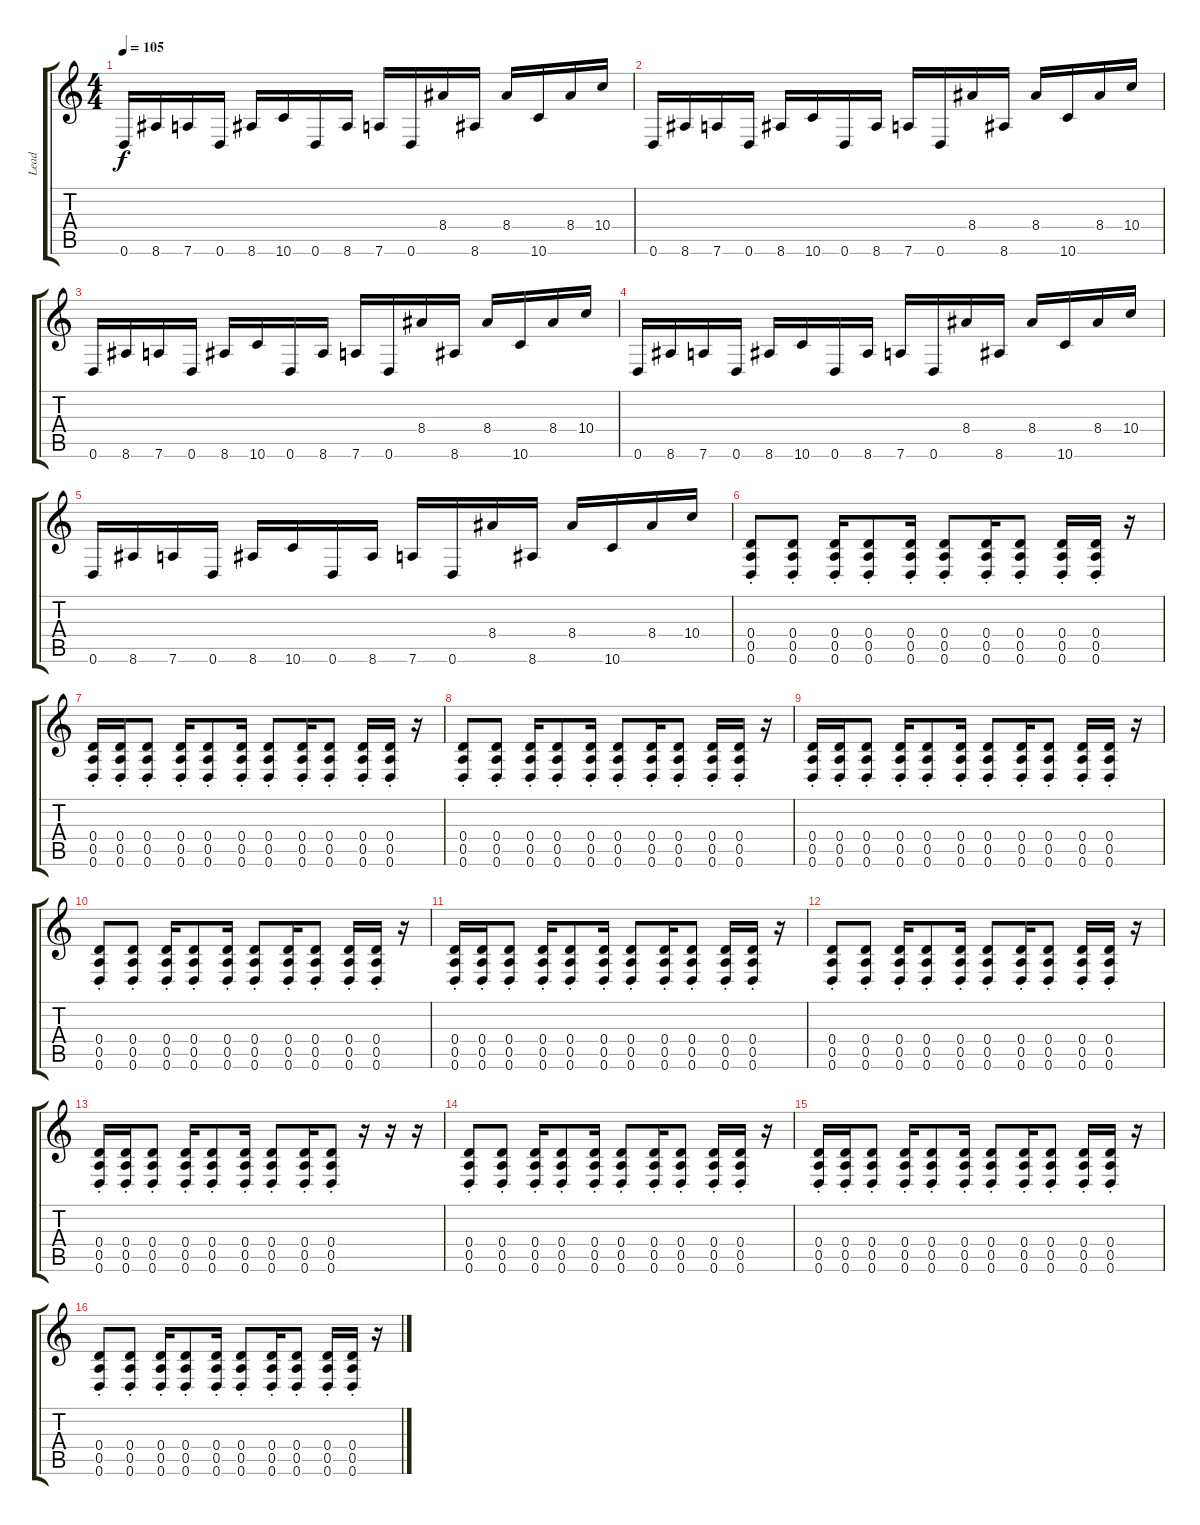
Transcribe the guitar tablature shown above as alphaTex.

\track ("Lead" "Lead") {instrument overdrivenguitar}
\staff {score tabs}
\tuning (E4 B3 G3 D3 A2 D2) {hide}
\ts (4 4)
\tempo 105
\clef g2
\ks c
0.6.16{dy f} 8.6.16 7.6.16 0.6.16 8.6.16 10.6.16 0.6.16 8.6.16 7.6.16 0.6.16 8.4.16 8.6.16 8.4.16 10.6.16 8.4.16 10.4.16 |
0.6.16 8.6.16 7.6.16 0.6.16 8.6.16 10.6.16 0.6.16 8.6.16 7.6.16 0.6.16 8.4.16 8.6.16 8.4.16 10.6.16 8.4.16 10.4.16 |
0.6.16 8.6.16 7.6.16 0.6.16 8.6.16 10.6.16 0.6.16 8.6.16 7.6.16 0.6.16 8.4.16 8.6.16 8.4.16 10.6.16 8.4.16 10.4.16 |
0.6.16 8.6.16 7.6.16 0.6.16 8.6.16 10.6.16 0.6.16 8.6.16 7.6.16 0.6.16 8.4.16 8.6.16 8.4.16 10.6.16 8.4.16 10.4.16 |
0.6.16 8.6.16 7.6.16 0.6.16 8.6.16 10.6.16 0.6.16 8.6.16 7.6.16 0.6.16 8.4.16 8.6.16 8.4.16 10.6.16 8.4.16 10.4.16 |
(0.4{st} 0.5{st} 0.6{st}).8 (0.4{st} 0.5{st} 0.6{st}).8 (0.4{st} 0.5{st} 0.6{st}).16 (0.4{st} 0.5{st} 0.6{st}).8 (0.4{st} 0.5{st} 0.6{st}).16 (0.4{st} 0.5{st} 0.6{st}).8 (0.4{st} 0.5{st} 0.6{st}).16 (0.4{st} 0.5{st} 0.6{st}).8 (0.4{st} 0.5{st} 0.6{st}).16 (0.4{st} 0.5{st} 0.6{st}).16 r.16 |
(0.4{st} 0.5{st} 0.6{st}).16 (0.4{st} 0.5{st} 0.6{st}).16 (0.4{st} 0.5{st} 0.6{st}).8 (0.4{st} 0.5{st} 0.6{st}).16 (0.4{st} 0.5{st} 0.6{st}).8 (0.4{st} 0.5{st} 0.6{st}).16 (0.4{st} 0.5{st} 0.6{st}).8 (0.4{st} 0.5{st} 0.6{st}).16 (0.4{st} 0.5{st} 0.6{st}).8 (0.4{st} 0.5{st} 0.6{st}).16 (0.4{st} 0.5{st} 0.6{st}).16 r.16 |
(0.4{st} 0.5{st} 0.6{st}).8 (0.4{st} 0.5{st} 0.6{st}).8 (0.4{st} 0.5{st} 0.6{st}).16 (0.4{st} 0.5{st} 0.6{st}).8 (0.4{st} 0.5{st} 0.6{st}).16 (0.4{st} 0.5{st} 0.6{st}).8 (0.4{st} 0.5{st} 0.6{st}).16 (0.4{st} 0.5{st} 0.6{st}).8 (0.4{st} 0.5{st} 0.6{st}).16 (0.4{st} 0.5{st} 0.6{st}).16 r.16 |
(0.4{st} 0.5{st} 0.6{st}).16 (0.4{st} 0.5{st} 0.6{st}).16 (0.4{st} 0.5{st} 0.6{st}).8 (0.4{st} 0.5{st} 0.6{st}).16 (0.4{st} 0.5{st} 0.6{st}).8 (0.4{st} 0.5{st} 0.6{st}).16 (0.4{st} 0.5{st} 0.6{st}).8 (0.4{st} 0.5{st} 0.6{st}).16 (0.4{st} 0.5{st} 0.6{st}).8 (0.4{st} 0.5{st} 0.6{st}).16 (0.4{st} 0.5{st} 0.6{st}).16 r.16 |
(0.4{st} 0.5{st} 0.6{st}).8 (0.4{st} 0.5{st} 0.6{st}).8 (0.4{st} 0.5{st} 0.6{st}).16 (0.4{st} 0.5{st} 0.6{st}).8 (0.4{st} 0.5{st} 0.6{st}).16 (0.4{st} 0.5{st} 0.6{st}).8 (0.4{st} 0.5{st} 0.6{st}).16 (0.4{st} 0.5{st} 0.6{st}).8 (0.4{st} 0.5{st} 0.6{st}).16 (0.4{st} 0.5{st} 0.6{st}).16 r.16 |
(0.4{st} 0.5{st} 0.6{st}).16 (0.4{st} 0.5{st} 0.6{st}).16 (0.4{st} 0.5{st} 0.6{st}).8 (0.4{st} 0.5{st} 0.6{st}).16 (0.4{st} 0.5{st} 0.6{st}).8 (0.4{st} 0.5{st} 0.6{st}).16 (0.4{st} 0.5{st} 0.6{st}).8 (0.4{st} 0.5{st} 0.6{st}).16 (0.4{st} 0.5{st} 0.6{st}).8 (0.4{st} 0.5{st} 0.6{st}).16 (0.4{st} 0.5{st} 0.6{st}).16 r.16 |
(0.4{st} 0.5{st} 0.6{st}).8 (0.4{st} 0.5{st} 0.6{st}).8 (0.4{st} 0.5{st} 0.6{st}).16 (0.4{st} 0.5{st} 0.6{st}).8 (0.4{st} 0.5{st} 0.6{st}).16 (0.4{st} 0.5{st} 0.6{st}).8 (0.4{st} 0.5{st} 0.6{st}).16 (0.4{st} 0.5{st} 0.6{st}).8 (0.4{st} 0.5{st} 0.6{st}).16 (0.4{st} 0.5{st} 0.6{st}).16 r.16 |
(0.4{st} 0.5{st} 0.6{st}).16 (0.4{st} 0.5{st} 0.6{st}).16 (0.4{st} 0.5{st} 0.6{st}).8 (0.4{st} 0.5{st} 0.6{st}).16 (0.4{st} 0.5{st} 0.6{st}).8 (0.4{st} 0.5{st} 0.6{st}).16 (0.4{st} 0.5{st} 0.6{st}).8 (0.4{st} 0.5{st} 0.6{st}).16 (0.4{st} 0.5{st} 0.6{st}).8 r.16 r.16 r.16 |
(0.4{st} 0.5{st} 0.6{st}).8 (0.4{st} 0.5{st} 0.6{st}).8 (0.4{st} 0.5{st} 0.6{st}).16 (0.4{st} 0.5{st} 0.6{st}).8 (0.4{st} 0.5{st} 0.6{st}).16 (0.4{st} 0.5{st} 0.6{st}).8 (0.4{st} 0.5{st} 0.6{st}).16 (0.4{st} 0.5{st} 0.6{st}).8 (0.4{st} 0.5{st} 0.6{st}).16 (0.4{st} 0.5{st} 0.6{st}).16 r.16 |
(0.4{st} 0.5{st} 0.6{st}).16 (0.4{st} 0.5{st} 0.6{st}).16 (0.4{st} 0.5{st} 0.6{st}).8 (0.4{st} 0.5{st} 0.6{st}).16 (0.4{st} 0.5{st} 0.6{st}).8 (0.4{st} 0.5{st} 0.6{st}).16 (0.4{st} 0.5{st} 0.6{st}).8 (0.4{st} 0.5{st} 0.6{st}).16 (0.4{st} 0.5{st} 0.6{st}).8 (0.4{st} 0.5{st} 0.6{st}).16 (0.4{st} 0.5{st} 0.6{st}).16 r.16 |
(0.4{st} 0.5{st} 0.6{st}).8 (0.4{st} 0.5{st} 0.6{st}).8 (0.4{st} 0.5{st} 0.6{st}).16 (0.4{st} 0.5{st} 0.6{st}).8 (0.4{st} 0.5{st} 0.6{st}).16 (0.4{st} 0.5{st} 0.6{st}).8 (0.4{st} 0.5{st} 0.6{st}).16 (0.4{st} 0.5{st} 0.6{st}).8 (0.4{st} 0.5{st} 0.6{st}).16 (0.4{st} 0.5{st} 0.6{st}).16 r.16
